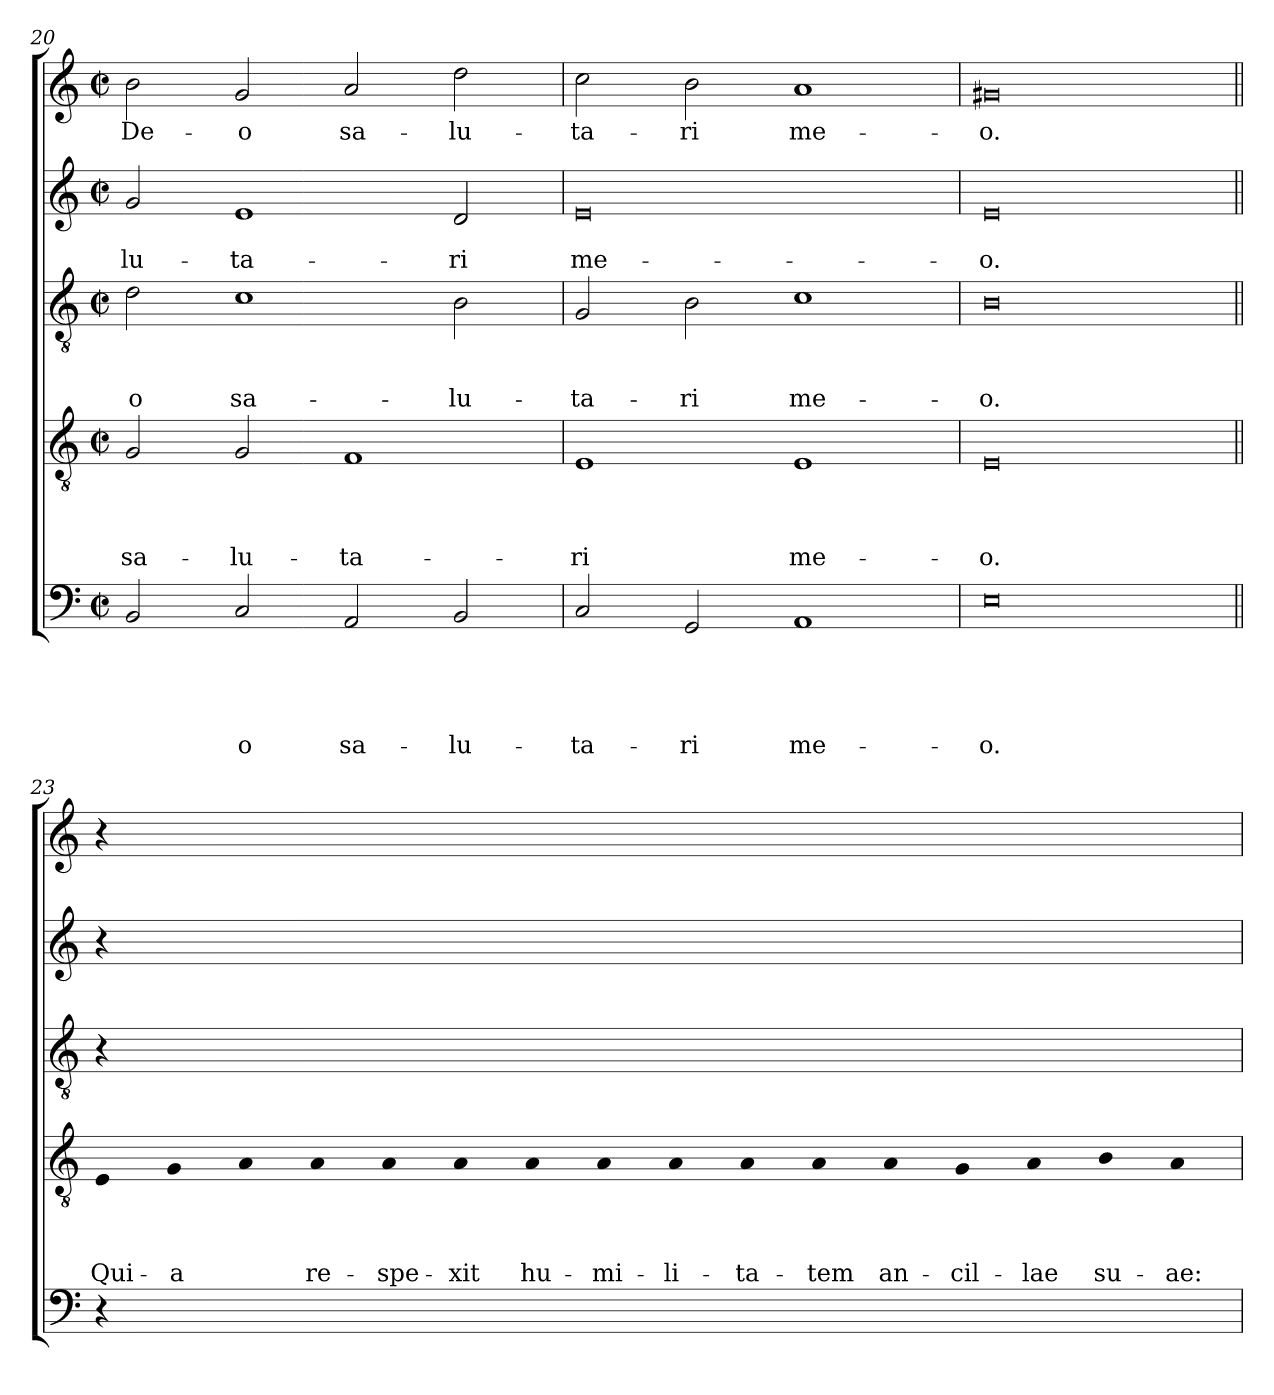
**kern	**text	**text	**text	**text	**text	**kern	**text	**text	**text	**text	**kern	**text	**text	**text	**kern	**text	**text	**kern	**text
*part5	*part5	*part5	*part5	*part5	*part5	*part4	*part4	*part4	*part4	*part4	*part3	*part3	*part3	*part3	*part2	*part2	*part2	*part1	*part1
*staff5	*staff5	*staff5	*staff5	*staff5	*staff5	*staff4	*staff4	*staff4	*staff4	*staff4	*staff3	*staff3	*staff3	*staff3	*staff2	*staff2	*staff2	*staff1	*staff1
*clefF4	*	*	*	*	*	*clefGv2	*	*	*	*	*clefGv2	*	*	*	*clefG2	*	*	*clefG2	*
*k[]	*	*	*	*	*	*k[]	*	*	*	*	*k[]	*	*	*	*k[]	*	*	*k[]	*
*C:	*	*	*	*	*	*C:	*	*	*	*	*C:	*	*	*	*C:	*	*	*C:	*
*M2/2	*	*	*	*	*	*M2/2	*	*	*	*	*M2/2	*	*	*	*M2/2	*	*	*M2/2	*
*met(c|)	*	*	*	*	*	*met(c|)	*	*	*	*	*met(c|)	*	*	*	*met(c|)	*	*	*met(c|)	*
=20	=20	=20	=20	=20	=20	=20	=20	=20	=20	=20	=20	=20	=20	=20	=20	=20	=20	=20	=20
2BB/	.	.	.	.	.	2G/	.	.	.	sa-	2d\	.	.	-o	2g/	.	-lu-	2b\	De-
2C/	.	.	.	.	-o	2G/	.	.	.	-lu-	1c	.	.	sa-	1e	.	-ta-	2g/	-o
2AA/	.	.	.	.	sa-	1F	.	.	.	-ta-	.	.	.	.	.	.	.	2a/	sa-
2BB/	.	.	.	.	-lu-	.	.	.	.	.	2B\	.	.	-lu-	2d/	.	-ri	2dd\	-lu-
=21	=21	=21	=21	=21	=21	=21	=21	=21	=21	=21	=21	=21	=21	=21	=21	=21	=21	=21	=21
2C/	.	.	.	.	-ta-	1E	.	.	.	-ri	2G/	.	.	-ta-	0e	.	me-	2cc\	-ta-
2GG/	.	.	.	.	-ri	.	.	.	.	.	2B\	.	.	-ri	.	.	.	2b\	-ri
1AA	.	.	.	.	me-	1E	.	.	.	me-	1c	.	.	me-	.	.	.	1a	me-
=22	=22	=22	=22	=22	=22	=22	=22	=22	=22	=22	=22	=22	=22	=22	=22	=22	=22	=22	=22
0E	.	.	.	.	-o.	0E	.	.	.	-o.	0B	.	.	-o.	0e	.	-o.	0g#X	-o.
!!LO:LB:g=z
=23||	=23||	=23||	=23||	=23||	=23||	=23||	=23||	=23||	=23||	=23||	=23||	=23||	=23||	=23||	=23||	=23||	=23||	=23||	=23||
!	!	!	!	!	!	!LO:N:head=solid	!	!	!	!	!	!	!	!	!	!	!	!	!
0000r	.	.	.	.	.	1E	.	.	.	Qui-	0000r	.	.	.	0000r	.	.	0000r	.
!	!	!	!	!	!	!LO:N:head=solid	!	!	!	!	!	!	!	!	!	!	!	!	!
.	.	.	.	.	.	1G	.	.	.	-a	.	.	.	.	.	.	.	.	.
!	!	!	!	!	!	!LO:N:head=solid	!	!	!	!	!	!	!	!	!	!	!	!	!
.	.	.	.	.	.	1A	.	.	.	.	.	.	.	.	.	.	.	.	.
!	!	!	!	!	!	!LO:N:head=solid	!	!	!	!	!	!	!	!	!	!	!	!	!
.	.	.	.	.	.	1A	.	.	.	re-	.	.	.	.	.	.	.	.	.
!	!	!	!	!	!	!LO:N:head=solid	!	!	!	!	!	!	!	!	!	!	!	!	!
.	.	.	.	.	.	1A	.	.	.	-spe-	.	.	.	.	.	.	.	.	.
!	!	!	!	!	!	!LO:N:head=solid	!	!	!	!	!	!	!	!	!	!	!	!	!
.	.	.	.	.	.	1A	.	.	.	-xit	.	.	.	.	.	.	.	.	.
!	!	!	!	!	!	!LO:N:head=solid	!	!	!	!	!	!	!	!	!	!	!	!	!
.	.	.	.	.	.	1A	.	.	.	hu-	.	.	.	.	.	.	.	.	.
!	!	!	!	!	!	!LO:N:head=solid	!	!	!	!	!	!	!	!	!	!	!	!	!
.	.	.	.	.	.	1A	.	.	.	-mi-	.	.	.	.	.	.	.	.	.
!	!	!	!	!	!	!LO:N:head=solid	!	!	!	!	!	!	!	!	!	!	!	!	!
.	.	.	.	.	.	1A	.	.	.	-li-	.	.	.	.	.	.	.	.	.
!	!	!	!	!	!	!LO:N:head=solid	!	!	!	!	!	!	!	!	!	!	!	!	!
.	.	.	.	.	.	1A	.	.	.	-ta-	.	.	.	.	.	.	.	.	.
!	!	!	!	!	!	!LO:N:head=solid	!	!	!	!	!	!	!	!	!	!	!	!	!
.	.	.	.	.	.	1A	.	.	.	-tem	.	.	.	.	.	.	.	.	.
!	!	!	!	!	!	!LO:N:head=solid	!	!	!	!	!	!	!	!	!	!	!	!	!
.	.	.	.	.	.	1A	.	.	.	an-	.	.	.	.	.	.	.	.	.
!	!	!	!	!	!	!LO:N:head=solid	!	!	!	!	!	!	!	!	!	!	!	!	!
.	.	.	.	.	.	1G	.	.	.	-cil-	.	.	.	.	.	.	.	.	.
!	!	!	!	!	!	!LO:N:head=solid	!	!	!	!	!	!	!	!	!	!	!	!	!
.	.	.	.	.	.	1A	.	.	.	-lae	.	.	.	.	.	.	.	.	.
!	!	!	!	!	!	!LO:N:head=solid	!	!	!	!	!	!	!	!	!	!	!	!	!
.	.	.	.	.	.	1B	.	.	.	su-	.	.	.	.	.	.	.	.	.
!	!	!	!	!	!	!LO:N:head=solid	!	!	!	!	!	!	!	!	!	!	!	!	!
.	.	.	.	.	.	1A	.	.	.	-ae:	.	.	.	.	.	.	.	.	.
=	=	=	=	=	=	=	=	=	=	=	=	=	=	=	=	=	=	=	=
*-	*-	*-	*-	*-	*-	*-	*-	*-	*-	*-	*-	*-	*-	*-	*-	*-	*-	*-	*-
